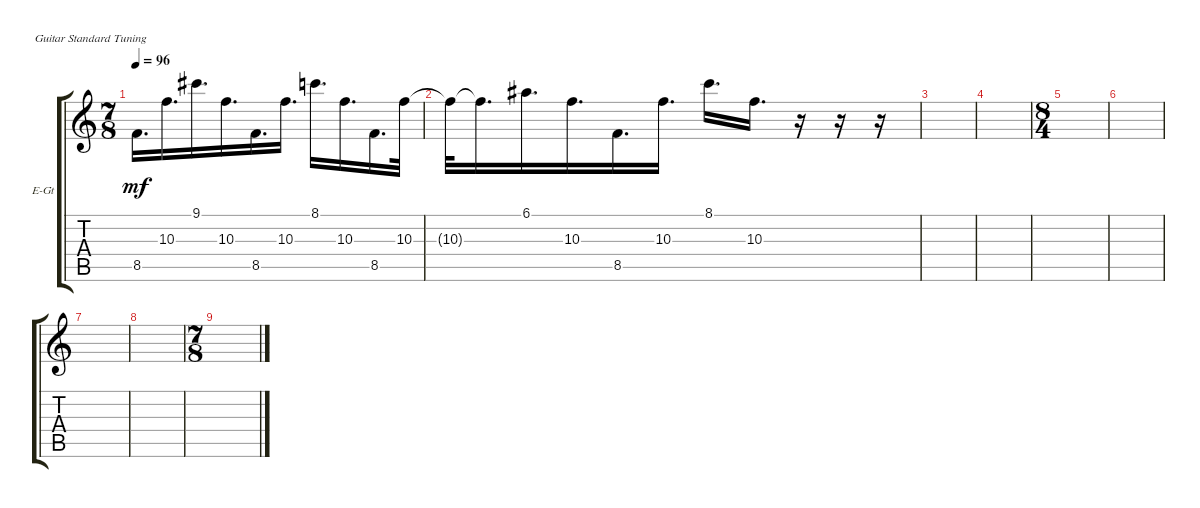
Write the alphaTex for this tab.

\defaultSystemsLayout 4
\bracketExtendMode groupsimilarinstruments
\firstSystemTrackNameOrientation horizontal
\otherSystemsTrackNameOrientation horizontal
\track ("Electric Guitar" "E-Gt") {instrument electricguitarclean}
\staff {score tabs}
\tuning (E4 B3 G3 D3 A2 E2)
\ts (7 8)
\tempo 96
\clef g2
\ks c
8.5.16{d dy mf} 10.3.16{d} 9.1.16{d} 10.3.16{d} 8.5.16{d} 10.3.16{d} 8.1.16{d} 10.3.16{d} 8.5.16{d} 10.3.32 |
10.3{t}.32 10.3{t}.16{d} 6.1.16{d} 10.3.16{d} 8.5.16{d} 10.3.16{d} 8.1.16{d} 10.3.16{d} r.16 r.16 r.16 |
|
|
\ts (8 4)
|
|
|
|
\ts (7 8)
